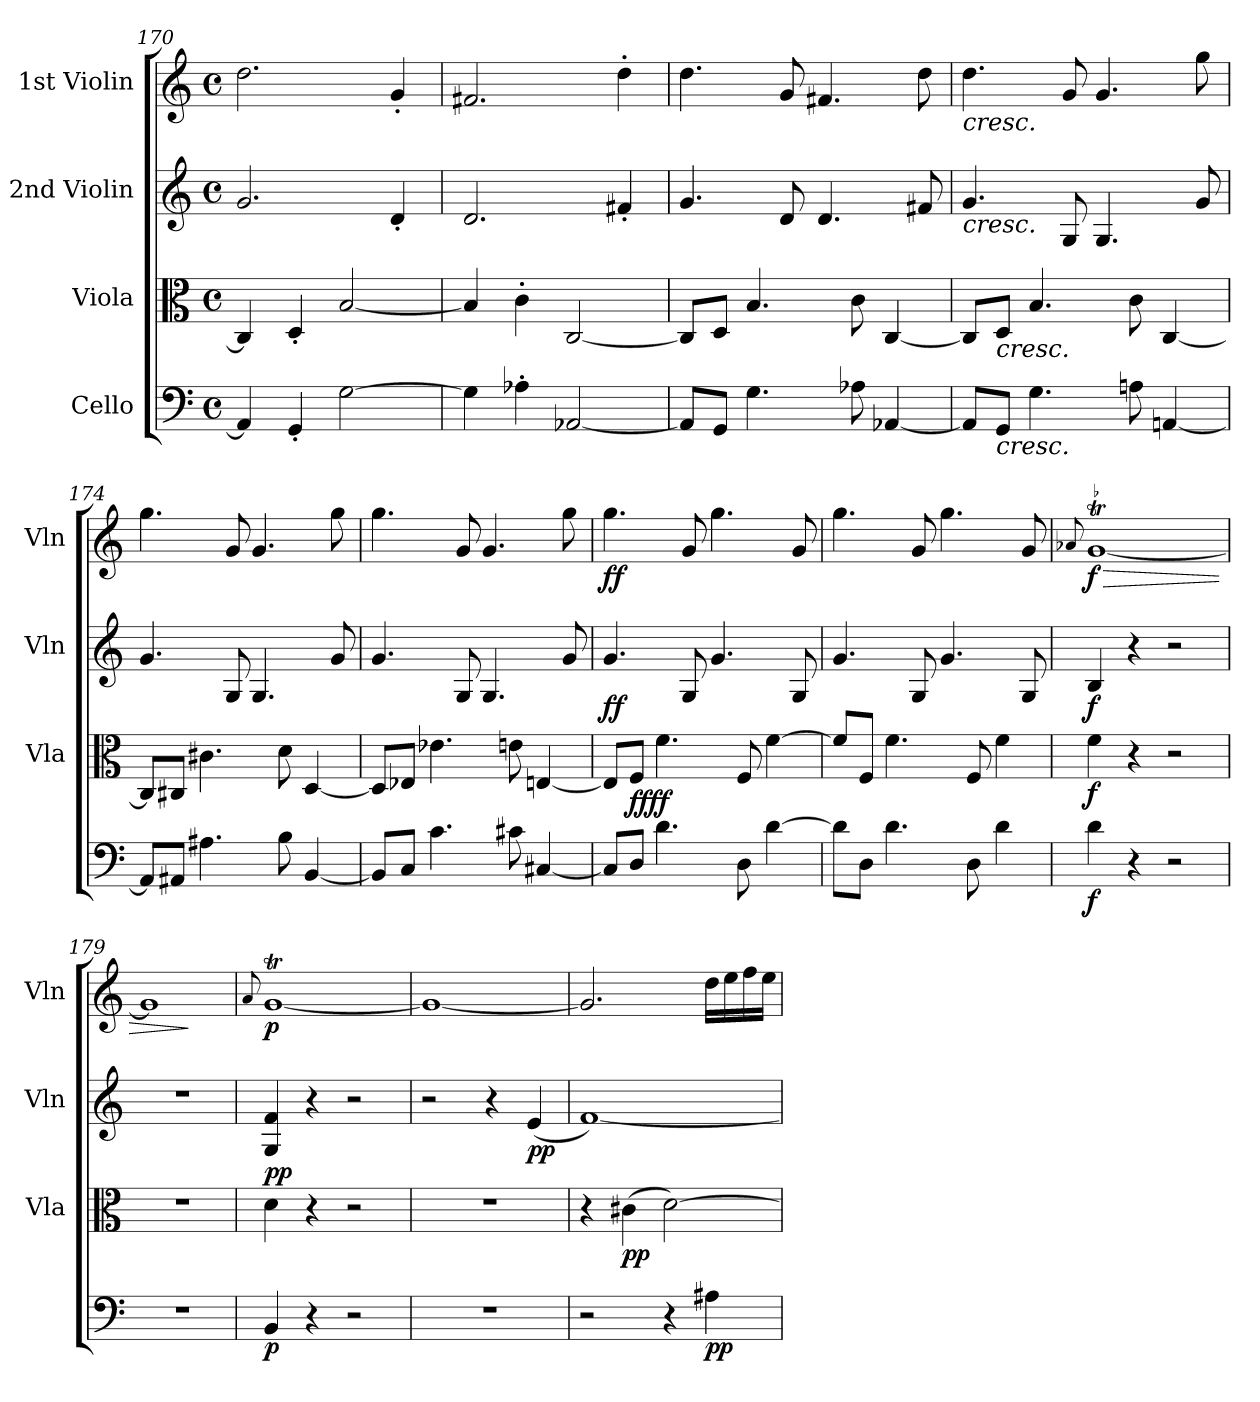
**kern	**dynam	**kern	**dynam	**kern	**dynam	**kern	**dynam
*part4	*part4	*part3	*part3	*part2	*part2	*part1	*part1
*staff4	*staff4	*staff3	*staff3	*staff2	*staff2	*staff1	*staff1
*I"Cello	*	*I"Viola	*	*I"2nd Violin	*	*I"1st Violin	*
*	*	*I'Vla	*	*I'Vln	*	*I'Vln	*
*clefF4	*	*clefC3	*	*clefG2	*	*clefG2	*
*k[]	*	*k[]	*	*k[]	*	*k[]	*
*M4/4	*	*M4/4	*	*M4/4	*	*M4/4	*
*met(c)	*	*met(c)	*	*met(c)	*	*met(c)	*
=170	=170	=170	=170	=170	=170	=170	=170
4AA-]	.	4C]	.	2.g	.	2.dd	.
4GG'	.	4D'	.	.	.	.	.
[2G	.	[2B	.	.	.	.	.
.	.	.	.	4d'	.	4g'	.
=171	=171	=171	=171	=171	=171	=171	=171
4G]	.	4B]	.	2.d	.	2.f#X	.
4A-X'	.	4c'	.	.	.	.	.
[2AA-X	.	[2C	.	.	.	.	.
.	.	.	.	4f#X'	.	4dd'	.
=172	=172	=172	=172	=172	=172	=172	=172
8AA-/L]	.	8C/L]	.	4.g	.	4.dd	.
8GG/J	.	8D/J	.	.	.	.	.
4.G	.	4.B	.	.	.	.	.
.	.	.	.	8d	.	8g	.
.	.	.	.	4.d	.	4.f#X	.
8A-X	.	8c	.	.	.	.	.
[4AA-X	.	[4C	.	.	.	.	.
.	.	.	.	8f#X	.	8dd	.
=173	=173	=173	=173	=173	=173	=173	=173
!	!	!	!	!	!	!LO:TX:b:i:t=cresc.	!
!	!	!	!	!LO:TX:b:i:t=cresc.	!	!	!
8AA-/L]	.	8C/L]	.	4.g	.	4.dd	.
!	!	!LO:TX:b:i:t=cresc.	!	!	!	!	!
!LO:TX:b:i:t=cresc.	!	!	!	!	!	!	!
8GG/J	.	8D/J	.	.	.	.	.
4.G	.	4.B	.	.	.	.	.
.	.	.	.	8G	.	8g	.
.	.	.	.	4.G	.	4.g	.
8An	.	8c	.	.	.	.	.
[4AAn	.	[4C	.	.	.	.	.
.	.	.	.	8g	.	8gg	.
=174	=174	=174	=174	=174	=174	=174	=174
8AA/L]	.	8C/L]	.	4.g	.	4.gg	.
8AA#X/J	.	8C#X/J	.	.	.	.	.
4.A#X	.	4.c#X	.	.	.	.	.
.	.	.	.	8G	.	8g	.
.	.	.	.	4.G	.	4.g	.
8B	.	8d	.	.	.	.	.
[4BB	.	[4D	.	.	.	.	.
.	.	.	.	8g	.	8gg	.
=175	=175	=175	=175	=175	=175	=175	=175
8BB/L]	.	8D/L]	.	4.g	.	4.gg	.
8C/J	.	8E-X/J	.	.	.	.	.
4.c	.	4.e-X	.	.	.	.	.
.	.	.	.	8G	.	8g	.
.	.	.	.	4.G	.	4.g	.
8c#X	.	8en	.	.	.	.	.
[4C#X	.	[4En	.	.	.	.	.
.	.	.	.	8g	.	8gg	.
=176	=176	=176	=176	=176	=176	=176	=176
8C#/L]	.	8E/L]	.	4.g	ff	4.gg	ff
!	!LO:DY:a	!	!	!	!	!	!
8D/J	ffff	8F/J	.	.	.	.	.
4.d	.	4.f	.	.	.	.	.
.	.	.	.	8G	.	8g	.
.	.	.	.	4.g	.	4.gg	.
8D	.	8F	.	.	.	.	.
[4d	.	[4f	.	.	.	.	.
.	.	.	.	8G	.	8g	.
=177	=177	=177	=177	=177	=177	=177	=177
8d\L]	.	8f/L]	.	4.g	.	4.gg	.
8D\J	.	8F/J	.	.	.	.	.
4.d	.	4.f	.	.	.	.	.
.	.	.	.	8G	.	8g	.
.	.	.	.	4.g	.	4.gg	.
8D	.	8F	.	.	.	.	.
4d	.	4f	.	.	.	.	.
.	.	.	.	8G	.	8g	.
=178	=178	=178	=178	=178	=178	=178	=178
.	.	.	.	.	.	8qqa-X/	.
!	!	!	!	!	!	!LO:TR:acc=-	!LO:HP:b
4d	f	4f	f	4B	f	[1gt	> f
4r	.	4r	.	4r	.	.	.
2r	.	2r	.	2r	.	.	.
=179	=179	=179	=179	=179	=179	=179	=179
1r	.	1r	.	1r	.	1g]	.
.	.	.	.	.	.	.	]
=180	=180	=180	=180	=180	=180	=180	=180
.	.	.	.	.	.	8qqa/	.
!	!	!	!LO:DY:a	!	!	!	!
4BB	p	4d	pp	4G 4f	.	[1gT	p
4r	.	4r	.	4r	.	.	.
2r	.	2r	.	2r	.	.	.
=181	=181	=181	=181	=181	=181	=181	=181
1r	.	1r	.	2r	.	1g_	.
.	.	.	.	4r	.	.	.
.	.	.	.	(4e	pp	.	.
=182	=182	=182	=182	=182	=182	=182	=182
2r	.	4r	.	[1f)	.	2.g]	.
.	.	(4c#X	pp	.	.	.	.
4r	.	[2d)	.	.	.	.	.
4A#X	pp	.	.	.	.	16ddLL	.
.	.	.	.	.	.	16ee	.
.	.	.	.	.	.	16ff	.
.	.	.	.	.	.	16eeJJ	.
=	=	=	=	=	=	=	=
*-	*-	*-	*-	*-	*-	*-	*-
